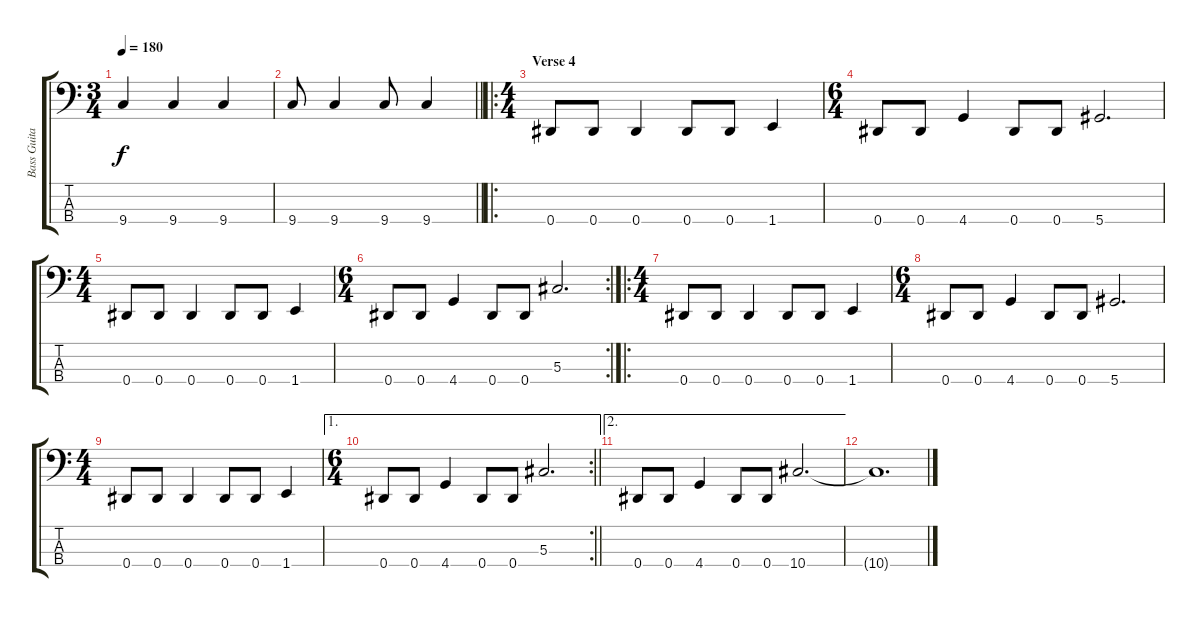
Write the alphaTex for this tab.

\track ("Bass Guitar" "Bass Guita") {instrument electricbassfinger}
\staff {score tabs}
\tuning (Gb2 Db2 Ab1 Eb1) {hide}
\ts (3 4)
\tempo 180
\clef f4
\ks c
9.4.4{dy f} 9.4.4 9.4.4 |
\barLineRight lightlight
9.4.8 9.4.4 9.4.8 9.4.4 |
\ro
\ts (4 4)
\section ("" "Verse 4")
0.4.8 0.4.8 0.4.4 0.4.8 0.4.8 1.4.4 |
\ts (6 4)
0.4.8 0.4.8 4.4.4 0.4.8 0.4.8 5.4.2{d} |
\ts (4 4)
0.4.8 0.4.8 0.4.4 0.4.8 0.4.8 1.4.4 |
\rc 2
\ts (6 4)
0.4.8 0.4.8 4.4.4 0.4.8 0.4.8 5.3.2{d} |
\ro
\ts (4 4)
0.4.8 0.4.8 0.4.4 0.4.8 0.4.8 1.4.4 |
\ts (6 4)
0.4.8 0.4.8 4.4.4 0.4.8 0.4.8 5.4.2{d} |
\ts (4 4)
0.4.8 0.4.8 0.4.4 0.4.8 0.4.8 1.4.4 |
\ae 1
\rc 2
\ts (6 4)
\barLineRight lightlight
0.4.8 0.4.8 4.4.4 0.4.8 0.4.8 5.3.2{d} |
\ae 2
0.4.8 0.4.8 4.4.4 0.4.8 0.4.8 10.4.2{d} |
10.4{t}.1{d}
